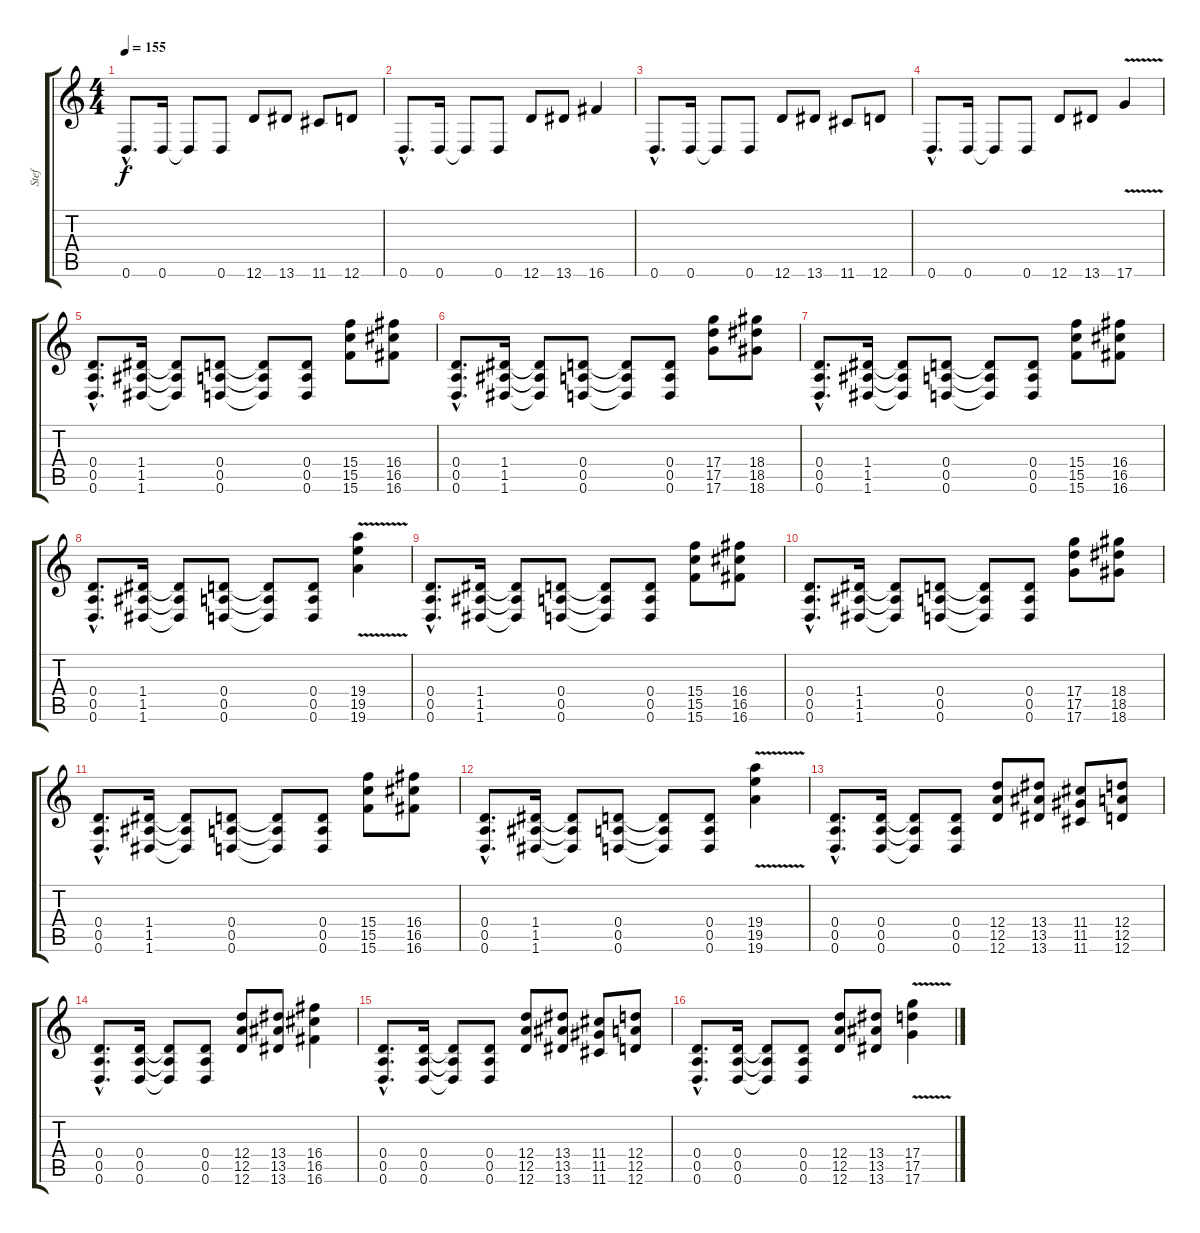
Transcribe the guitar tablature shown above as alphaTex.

\track ("Stef" "Stef") {instrument electricguitarclean}
\staff {score tabs}
\tuning (E4 B3 G3 D3 A2 D2) {hide}
\ts (4 4)
\tempo 155
\clef g2
\ks c
0.6{hac}.8{d dy f instrument electricguitarclean} 0.6.16 0.6{t}.8 0.6.8 12.6.8 13.6.8 11.6.8 12.6.8 |
0.6{hac}.8{d} 0.6.16 0.6{t}.8 0.6.8 12.6.8 13.6.8 16.6.4 |
0.6{hac}.8{d} 0.6.16 0.6{t}.8 0.6.8 12.6.8 13.6.8 11.6.8 12.6.8 |
0.6{hac}.8{d} 0.6.16 0.6{t}.8 0.6.8 12.6.8 13.6.8 17.6{v}.4 |
(0.4{hac} 0.5{hac} 0.6{hac}).8{d instrument distortionguitar} (1.4 1.5 1.6).16 (1.4{t} 1.5{t} 1.6{t}).8 (0.4 0.5 0.6).8 (0.4{t} 0.5{t} 0.6{t}).8 (0.4 0.5 0.6).8 (15.4 15.5 15.6).8 (16.4 16.5 16.6).8 |
(0.4{hac} 0.5{hac} 0.6{hac}).8{d} (1.4 1.5 1.6).16 (1.4{t} 1.5{t} 1.6{t}).8 (0.4 0.5 0.6).8 (0.4{t} 0.5{t} 0.6{t}).8 (0.4 0.5 0.6).8 (17.4 17.5 17.6).8 (18.4 18.5 18.6).8 |
(0.4{hac} 0.5{hac} 0.6{hac}).8{d} (1.4 1.5 1.6).16 (1.4{t} 1.5{t} 1.6{t}).8 (0.4 0.5 0.6).8 (0.4{t} 0.5{t} 0.6{t}).8 (0.4 0.5 0.6).8 (15.4 15.5 15.6).8 (16.4 16.5 16.6).8 |
(0.4{hac} 0.5{hac} 0.6{hac}).8{d} (1.4 1.5 1.6).16 (1.4{t} 1.5{t} 1.6{t}).8 (0.4 0.5 0.6).8 (0.4{t} 0.5{t} 0.6{t}).8 (0.4 0.5 0.6).8 (19.4 19.5{v} 19.6).4 |
(0.4{hac} 0.5{hac} 0.6{hac}).8{d instrument distortionguitar} (1.4 1.5 1.6).16 (1.4{t} 1.5{t} 1.6{t}).8 (0.4 0.5 0.6).8 (0.4{t} 0.5{t} 0.6{t}).8 (0.4 0.5 0.6).8 (15.4 15.5 15.6).8 (16.4 16.5 16.6).8 |
(0.4{hac} 0.5{hac} 0.6{hac}).8{d} (1.4 1.5 1.6).16 (1.4{t} 1.5{t} 1.6{t}).8 (0.4 0.5 0.6).8 (0.4{t} 0.5{t} 0.6{t}).8 (0.4 0.5 0.6).8 (17.4 17.5 17.6).8 (18.4 18.5 18.6).8 |
(0.4{hac} 0.5{hac} 0.6{hac}).8{d} (1.4 1.5 1.6).16 (1.4{t} 1.5{t} 1.6{t}).8 (0.4 0.5 0.6).8 (0.4{t} 0.5{t} 0.6{t}).8 (0.4 0.5 0.6).8 (15.4 15.5 15.6).8 (16.4 16.5 16.6).8 |
(0.4{hac} 0.5{hac} 0.6{hac}).8{d} (1.4 1.5 1.6).16 (1.4{t} 1.5{t} 1.6{t}).8 (0.4 0.5 0.6).8 (0.4{t} 0.5{t} 0.6{t}).8 (0.4 0.5 0.6).8 (19.4 19.5{v} 19.6).4 |
(0.4{hac} 0.5{hac} 0.6{hac}).8{d instrument distortionguitar} (0.4 0.5 0.6).16 (0.4{t} 0.5{t} 0.6{t}).8 (0.4 0.5 0.6).8 (12.4 12.5 12.6).8 (13.4 13.5 13.6).8 (11.4 11.5 11.6).8 (12.4 12.5 12.6).8 |
(0.4{hac} 0.5{hac} 0.6{hac}).8{d} (0.4 0.5 0.6).16 (0.4{t} 0.5{t} 0.6{t}).8 (0.4 0.5 0.6).8 (12.4 12.5 12.6).8 (13.4 13.5 13.6).8 (16.4 16.5 16.6).4 |
(0.4{hac} 0.5{hac} 0.6{hac}).8{d} (0.4 0.5 0.6).16 (0.4{t} 0.5{t} 0.6{t}).8 (0.4 0.5 0.6).8 (12.4 12.5 12.6).8 (13.4 13.5 13.6).8 (11.4 11.5 11.6).8 (12.4 12.5 12.6).8 |
(0.4{hac} 0.5{hac} 0.6{hac}).8{d} (0.4 0.5 0.6).16 (0.4{t} 0.5{t} 0.6{t}).8 (0.4 0.5 0.6).8 (12.4 12.5 12.6).8 (13.4 13.5 13.6).8 (17.4{v} 17.5 17.6).4
